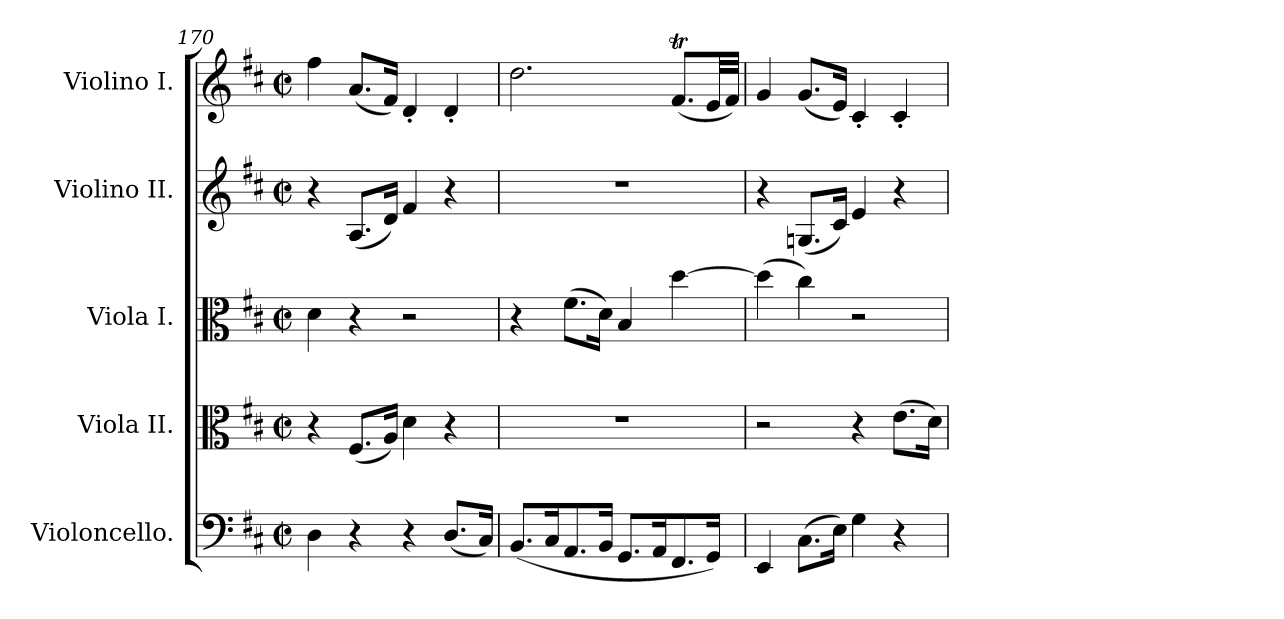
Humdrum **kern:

**kern	**kern	**kern	**kern	**kern
*part5	*part4	*part3	*part2	*part1
*staff5	*staff4	*staff3	*staff2	*staff1
*I"Violoncello.	*I"Viola II.	*I"Viola I.	*I"Violino II.	*I"Violino I.
*I'Vc	*I'Vla	*I'Vla	*I'Vln	*I'Vln
*clefF4	*clefC3	*clefC3	*clefG2	*clefG2
*k[f#c#]	*k[f#c#]	*k[f#c#]	*k[f#c#]	*k[f#c#]
*M2/2	*M2/2	*M2/2	*M2/2	*M2/2
*met(c|)	*met(c|)	*met(c|)	*met(c|)	*met(c|)
=170	=170	=170	=170	=170
4D\	4r	4d\	4r	4ff#\
4r	(<8.F#/L	4r	(<8.A/L	(<8.a/L
.	16A/Jk)	.	16d/Jk)	16f#/Jk)
4r	4d\	2r	4f#/	4d'/
(<8.D/L	4r	.	4r	4d'/
16C#/Jk)	.	.	.	.
=171	=171	=171	=171	=171
(<8.BB/L	1r	4r	1r	2.dd\
16C#/K	.	.	.	.
8.AA/	.	(>8.f#\L	.	.
16BB/Jk	.	16d\Jk)	.	.
8.GG/L	.	4B/	.	.
16AA/K	.	.	.	.
8.FF#/	.	[4dd\	.	(<8.f#t/L
16GG/Jk)	.	.	.	32e/LL
.	.	.	.	32f#/JJJ)
=172	=172	=172	=172	=172
4EE/	2r	(>4dd\]	4r	4g/
(>8.C#\L	.	4cc#\)	(<8.Gn/L	(<8.g/L
16E\Jk)	.	.	16c#/Jk)	16e/Jk)
4G\	4r	2r	4e/	4c#'/
4r	(>8.e\L	.	4r	4c#'/
.	16d\Jk)	.	.	.
=	=	=	=	=
*-	*-	*-	*-	*-
